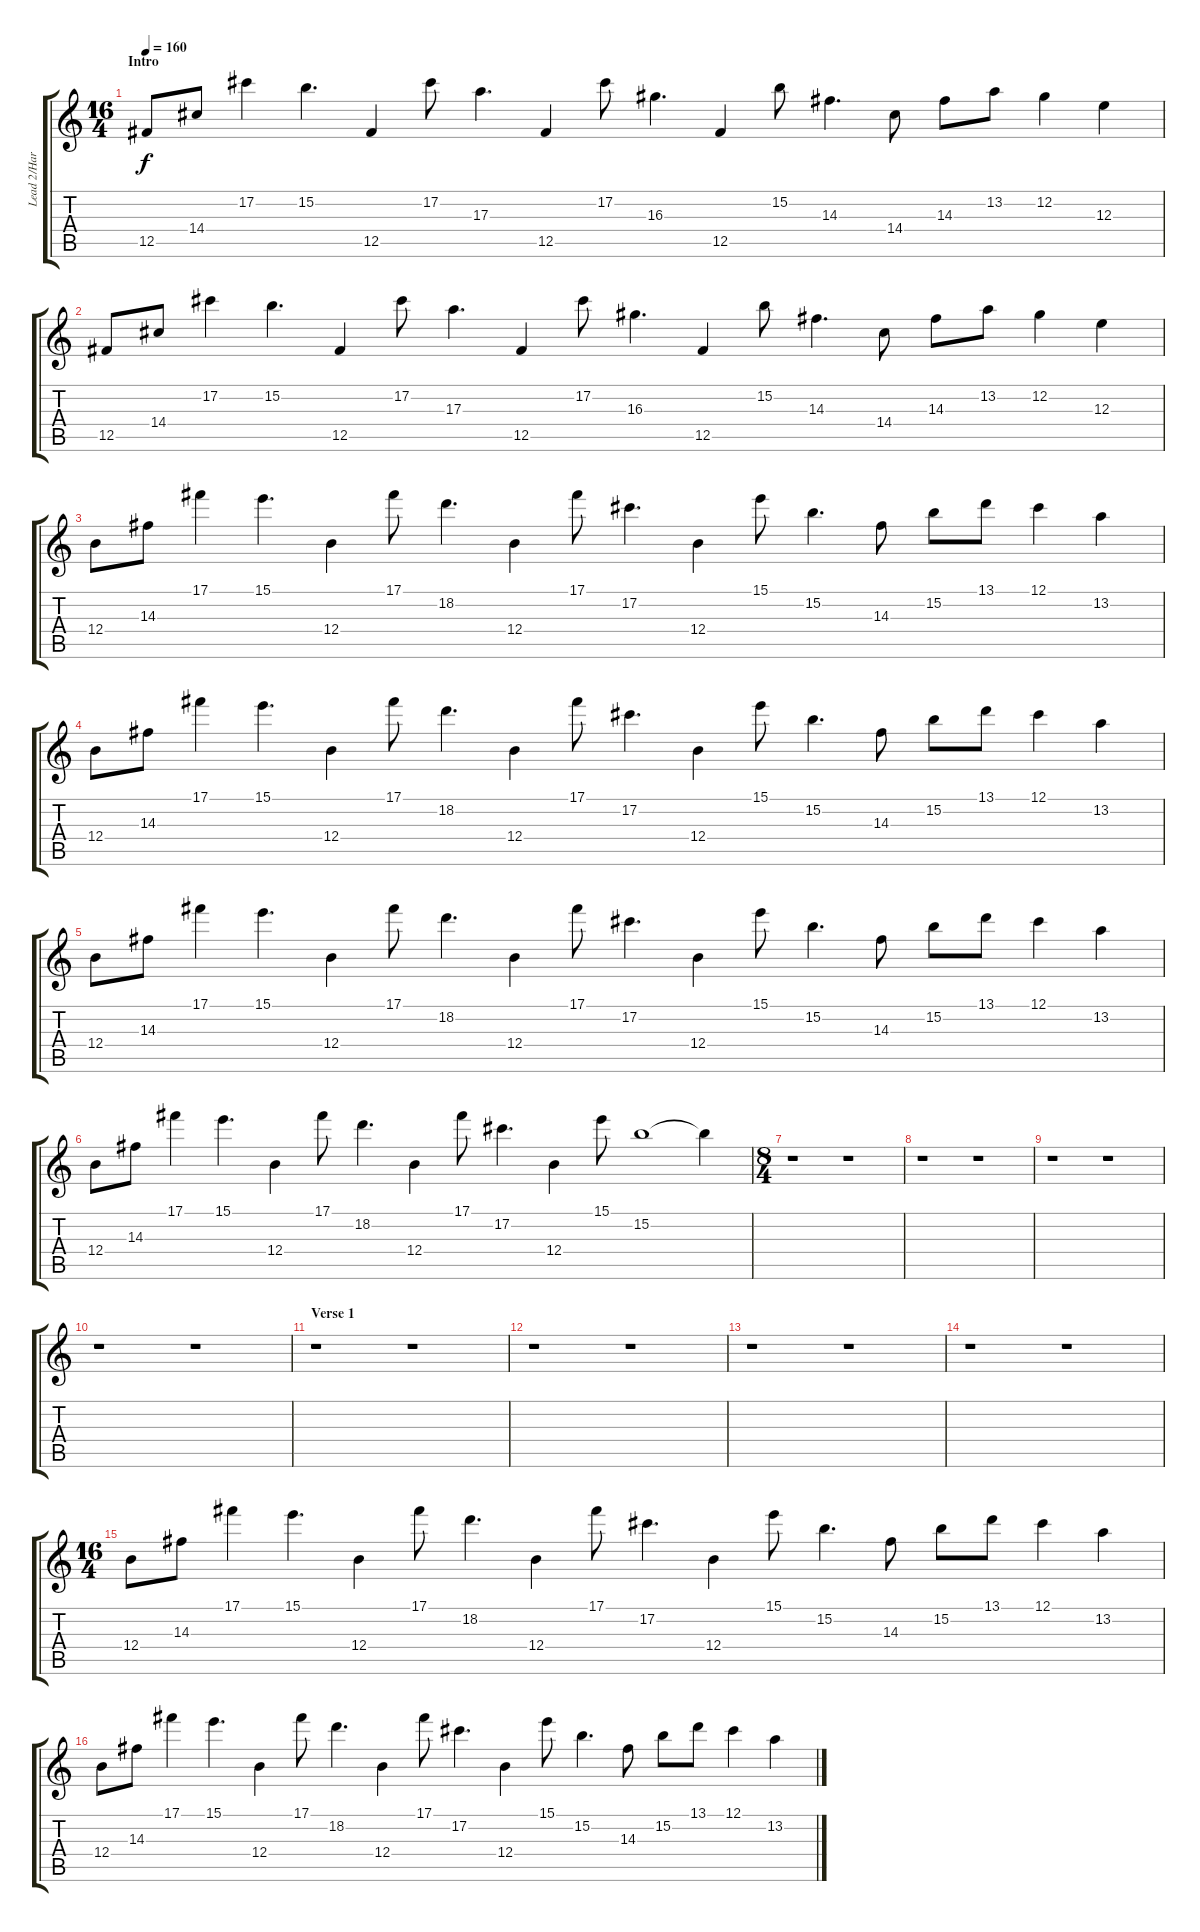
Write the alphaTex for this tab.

\track ("Lead 2/Harmony" "Lead 2/Har") {instrument overdrivenguitar}
\staff {score tabs}
\tuning (Db4 Ab3 E3 B2 Gb2 B1) {hide}
\ts (16 4)
\section ("" "Intro")
\tempo 160
\clef g2
\ks c
12.5.8{dy f instrument overdrivenguitar} 14.4.8 17.2.4 15.2.4{d} 12.5.4 17.2.8 17.3.4{d} 12.5.4 17.2.8 16.3.4{d} 12.5.4 15.2.8 14.3.4{d} 14.4.8 14.3.8 13.2.8 12.2.4 12.3.4 |
12.5.8 14.4.8 17.2.4 15.2.4{d} 12.5.4 17.2.8 17.3.4{d} 12.5.4 17.2.8 16.3.4{d} 12.5.4 15.2.8 14.3.4{d} 14.4.8 14.3.8 13.2.8 12.2.4 12.3.4 |
12.4.8 14.3.8 17.1.4 15.1.4{d} 12.4.4 17.1.8 18.2.4{d} 12.4.4 17.1.8 17.2.4{d} 12.4.4 15.1.8 15.2.4{d} 14.3.8 15.2.8 13.1.8 12.1.4 13.2.4 |
12.4.8 14.3.8 17.1.4 15.1.4{d} 12.4.4 17.1.8 18.2.4{d} 12.4.4 17.1.8 17.2.4{d} 12.4.4 15.1.8 15.2.4{d} 14.3.8 15.2.8 13.1.8 12.1.4 13.2.4 |
12.4.8 14.3.8 17.1.4 15.1.4{d} 12.4.4 17.1.8 18.2.4{d} 12.4.4 17.1.8 17.2.4{d} 12.4.4 15.1.8 15.2.4{d} 14.3.8 15.2.8 13.1.8 12.1.4 13.2.4 |
12.4.8 14.3.8 17.1.4 15.1.4{d} 12.4.4 17.1.8 18.2.4{d} 12.4.4 17.1.8 17.2.4{d} 12.4.4 15.1.8 15.2.1 15.2{t}.4 |
\ts (8 4)
r.1 r.1 |
r.1 r.1 |
r.1 r.1 |
r.1 r.1 |
\section ("" "Verse 1")
r.1 r.1 |
r.1 r.1 |
r.1 r.1 |
r.1 r.1 |
\ts (16 4)
12.4.8 14.3.8 17.1.4 15.1.4{d} 12.4.4 17.1.8 18.2.4{d} 12.4.4 17.1.8 17.2.4{d} 12.4.4 15.1.8 15.2.4{d} 14.3.8 15.2.8 13.1.8 12.1.4 13.2.4 |
12.4.8 14.3.8 17.1.4 15.1.4{d} 12.4.4 17.1.8 18.2.4{d} 12.4.4 17.1.8 17.2.4{d} 12.4.4 15.1.8 15.2.4{d} 14.3.8 15.2.8 13.1.8 12.1.4 13.2.4
